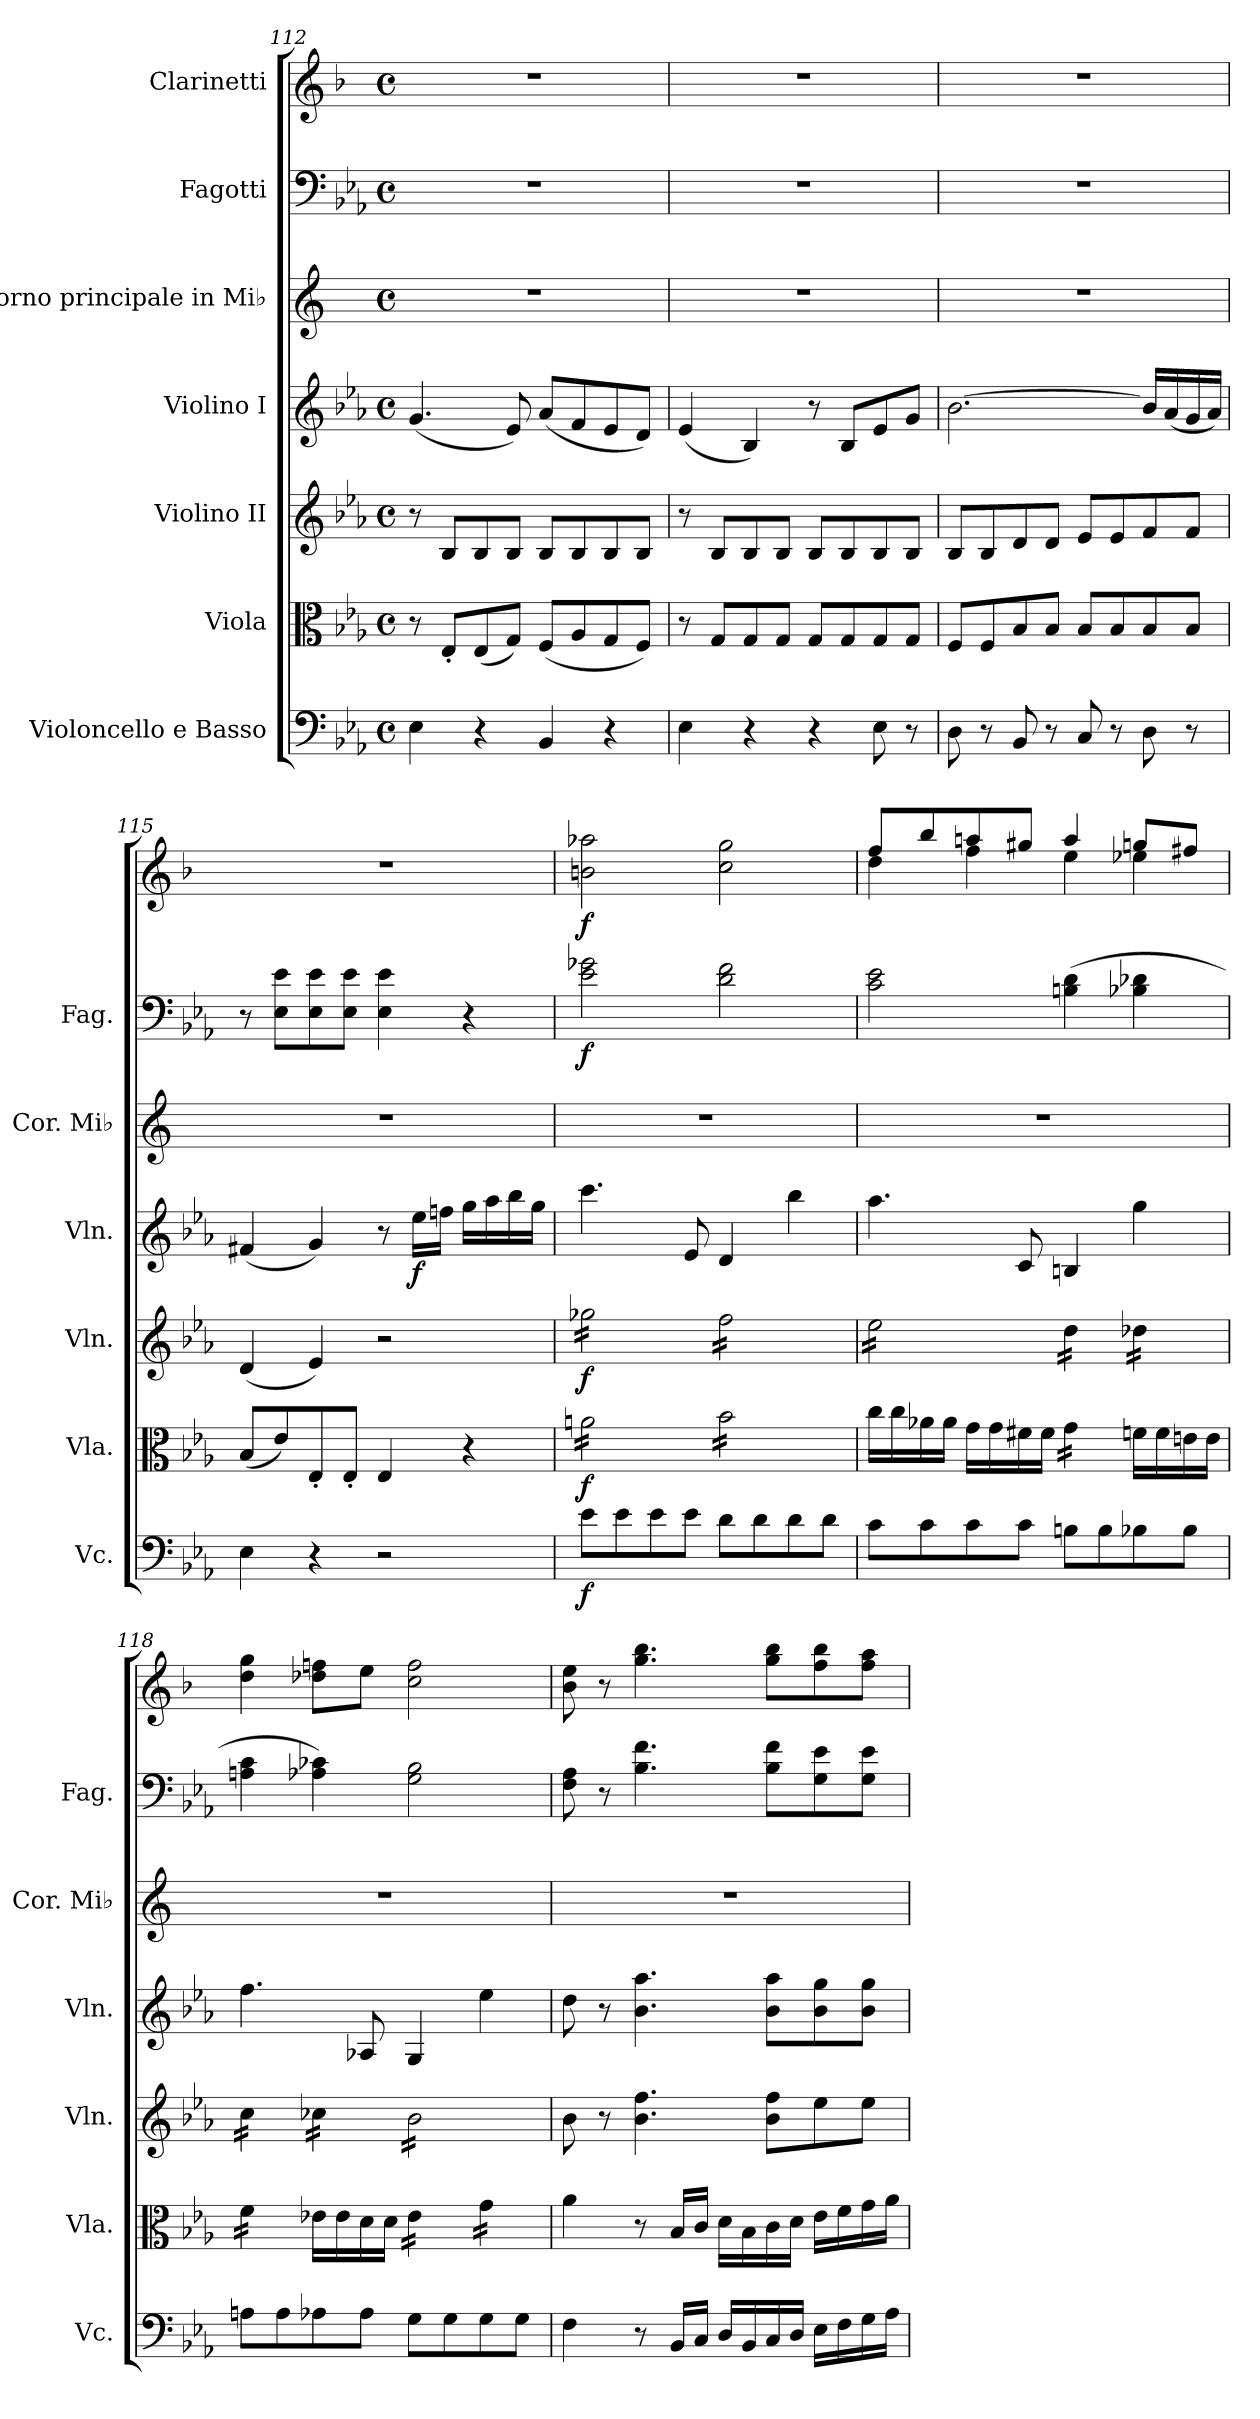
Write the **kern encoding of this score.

**kern	**dynam	**kern	**dynam	**kern	**dynam	**kern	**dynam	**kern	**kern	**dynam	**kern	**dynam
*part7	*part7	*part6	*part6	*part5	*part5	*part4	*part4	*part3	*part2	*part2	*part1	*part1
*staff7	*staff7	*staff6	*staff6	*staff5	*staff5	*staff4	*staff4	*staff3	*staff2	*staff2	*staff1	*staff1
*I"Violoncello e  Basso	*	*I"Viola	*	*I"Violino II	*	*I"Violino I	*	*I"Corno principale  in Mi♭	*I"Fagotti	*	*I"Clarinetti	*
*I'Vc.	*	*I'Vla.	*	*I'Vln.	*	*I'Vln.	*	*I'Cor. Mi♭	*I'Fag.	*	*	*
*clefF4	*	*clefC3	*	*clefG2	*	*clefG2	*	*clefG2	*clefF4	*	*clefG2	*
*	*	*	*	*	*	*	*	*ITrd5c9	*	*	*ITrd1c2	*
*k[b-e-a-]	*	*k[b-e-a-]	*	*k[b-e-a-]	*	*k[b-e-a-]	*	*k[b-e-a-]	*k[b-e-a-]	*	*k[b-e-a-]	*
*M4/4	*	*M4/4	*	*M4/4	*	*M4/4	*	*M4/4	*M4/4	*	*M4/4	*
*met(c)	*	*met(c)	*	*met(c)	*	*met(c)	*	*met(c)	*met(c)	*	*met(c)	*
=112	=112	=112	=112	=112	=112	=112	=112	=112	=112	=112	=112	=112
4E-\	.	8r	.	8r	.	(4.g/	.	1r	1r	.	1r	.
.	.	8E-'/L	.	8B-/L	.	.	.	.	.	.	.	.
4r	.	(8E-/	.	8B-/	.	.	.	.	.	.	.	.
.	.	8G/J)	.	8B-/J	.	8e-/)	.	.	.	.	.	.
4BB-/	.	(8F/L	.	8B-/L	.	(8a-/L	.	.	.	.	.	.
.	.	8A-/	.	8B-/	.	8f/	.	.	.	.	.	.
4r	.	8G/	.	8B-/	.	8e-/	.	.	.	.	.	.
.	.	8F/J)	.	8B-/J	.	8d/J)	.	.	.	.	.	.
=113	=113	=113	=113	=113	=113	=113	=113	=113	=113	=113	=113	=113
4E-\	.	8r	.	8r	.	(4e-/	.	1r	1r	.	1r	.
.	.	8G/L	.	8B-/L	.	.	.	.	.	.	.	.
4r	.	8G/	.	8B-/	.	4B-/)	.	.	.	.	.	.
.	.	8G/J	.	8B-/J	.	.	.	.	.	.	.	.
4r	.	8G/L	.	8B-/L	.	8r	.	.	.	.	.	.
.	.	8G/	.	8B-/	.	8B-/L	.	.	.	.	.	.
8E-\	.	8G/	.	8B-/	.	8e-/	.	.	.	.	.	.
8r	.	8G/J	.	8B-/J	.	8g/J	.	.	.	.	.	.
=114	=114	=114	=114	=114	=114	=114	=114	=114	=114	=114	=114	=114
8D\	.	8F/L	.	8B-/L	.	[2.b-\	.	1r	1r	.	1r	.
8r	.	8F/	.	8B-/	.	.	.	.	.	.	.	.
8BB-/	.	8B-/	.	8d/	.	.	.	.	.	.	.	.
8r	.	8B-/J	.	8d/J	.	.	.	.	.	.	.	.
8C/	.	8B-/L	.	8e-/L	.	.	.	.	.	.	.	.
8r	.	8B-/	.	8e-/	.	.	.	.	.	.	.	.
8D\	.	8B-/	.	8f/	.	16b-/LL]	.	.	.	.	.	.
.	.	.	.	.	.	(16a-/	.	.	.	.	.	.
8r	.	8B-/J	.	8f/J	.	16g/	.	.	.	.	.	.
.	.	.	.	.	.	16a-/JJ)	.	.	.	.	.	.
=115	=115	=115	=115	=115	=115	=115	=115	=115	=115	=115	=115	=115
4E-\	.	(8B-/L	.	(4d/	.	(4f#X/	.	1r	8r	.	1r	.
.	.	8e-/)	.	.	.	.	.	.	8E-\ 8e-\L	.	.	.
4r	.	8E-'/	.	4e-/)	.	4g/)	.	.	8E-\ 8e-\	.	.	.
.	.	8E-'/J	.	.	.	.	.	.	8E-\ 8e-\J	.	.	.
2r	.	4E-/	.	2r	.	8r	.	.	4E-\ 4e-\	.	.	.
!	!	!	!	!	!	!	!LO:DY:b	!	!	!	!	!
.	.	.	.	.	.	16ee-\LL	f	.	.	.	.	.
.	.	.	.	.	.	16ffn\JJ	.	.	.	.	.	.
.	.	4r	.	.	.	16gg\LL	.	.	4r	.	.	.
.	.	.	.	.	.	16aa-\	.	.	.	.	.	.
.	.	.	.	.	.	16bb-\	.	.	.	.	.	.
.	.	.	.	.	.	16gg\JJ	.	.	.	.	.	.
!!LO:LB:g=z
=116	=116	=116	=116	=116	=116	=116	=116	=116	=116	=116	=116	=116
!	!LO:DY:b	!	!LO:DY:b	!	!LO:DY:b	!	!	!	!	!LO:DY:b	!	!LO:DY:b
*	*	*tremolo	*	*	*	*	*	*	*	*	*	*
*	*	*	*	*tremolo	*	*	*	*	*	*	*	*
8e-\L	f	16an\LL	f	16gg-X\LL	f	4.ccc\	.	1r	2e-\ 2g-X\	f	2an\ 2gg-X\	f
.	.	16an\	.	16gg-X\	.	.	.	.	.	.	.	.
8e-\	.	16an\	.	16gg-X\	.	.	.	.	.	.	.	.
.	.	16an\	.	16gg-X\	.	.	.	.	.	.	.	.
8e-\	.	16an\	.	16gg-X\	.	.	.	.	.	.	.	.
.	.	16an\	.	16gg-X\	.	.	.	.	.	.	.	.
8e-\J	.	16an\	.	16gg-X\	.	8e-/	.	.	.	.	.	.
.	.	16an\JJ	.	16gg-X\JJ	.	.	.	.	.	.	.	.
8d\L	.	16b-\LL	.	16ff\LL	.	4d/	.	.	2d\ 2f\	.	2b-\ 2ff\	.
.	.	16b-\	.	16ff\	.	.	.	.	.	.	.	.
8d\	.	16b-\	.	16ff\	.	.	.	.	.	.	.	.
.	.	16b-\	.	16ff\	.	.	.	.	.	.	.	.
8d\	.	16b-\	.	16ff\	.	4bb-\	.	.	.	.	.	.
.	.	16b-\	.	16ff\	.	.	.	.	.	.	.	.
8d\J	.	16b-\	.	16ff\	.	.	.	.	.	.	.	.
.	.	16b-\JJ	.	16ff\JJ	.	.	.	.	.	.	.	.
*	*	*Xtremolo	*	*	*	*	*	*	*	*	*	*
=117	=117	=117	=117	=117	=117	=117	=117	=117	=117	=117	=117	=117
*	*	*	*	*	*	*	*	*	*	*	*^	*
8c\L	.	16cc\LL	.	16ee-\LL	.	4.aa-\	.	1r	2c\ 2e-\	.	8ee-/L	4cc\	.
.	.	16cc\	.	16ee-\	.	.	.	.	.	.	.	.	.
8c\	.	16a-X\	.	16ee-\	.	.	.	.	.	.	8aa-/	.	.
.	.	16a-\JJ	.	16ee-\	.	.	.	.	.	.	.	.	.
8c\	.	16g\LL	.	16ee-\	.	.	.	.	.	.	8ggn/	4ee-\	.
.	.	16g\	.	16ee-\	.	.	.	.	.	.	.	.	.
8c\J	.	16f#X\	.	16ee-\	.	8c/	.	.	.	.	8ff#X/J	.	.
.	.	16f#\JJ	.	16ee-\JJ	.	.	.	.	.	.	.	.	.
*	*	*tremolo	*	*	*	*	*	*	*	*	*	*	*
8Bn\L	.	16g\LL	.	16dd\LL	.	4Bn/	.	.	(4Bn\ 4d\	.	4gg/	4dd\	.
.	.	16g\	.	16dd\	.	.	.	.	.	.	.	.	.
8B\	.	16g\	.	16dd\	.	.	.	.	.	.	.	.	.
.	.	16g\JJ	.	16dd\JJ	.	.	.	.	.	.	.	.	.
*	*	*Xtremolo	*	*	*	*	*	*	*	*	*	*	*
8B-X\	.	16fn\LL	.	16dd-X\LL	.	4gg\	.	.	4B-X\ 4d-X\	.	8ffn/L	4dd-X\	.
.	.	16f\	.	16dd-X\	.	.	.	.	.	.	.	.	.
8B-\J	.	16en\	.	16dd-X\	.	.	.	.	.	.	8een/J	.	.
.	.	16e\JJ	.	16dd-X\JJ	.	.	.	.	.	.	.	.	.
*	*	*	*	*	*	*	*	*	*	*	*v	*v	*
=118	=118	=118	=118	=118	=118	=118	=118	=118	=118	=118	=118	=118
*	*	*tremolo	*	*	*	*	*	*	*	*	*	*
8An\L	.	16f\LL	.	16cc\LL	.	4.ff\	.	1r	4An\ 4c\	.	4cc\ 4ff\	.
.	.	16f\	.	16cc\	.	.	.	.	.	.	.	.
8A\	.	16f\	.	16cc\	.	.	.	.	.	.	.	.
.	.	16f\JJ	.	16cc\JJ	.	.	.	.	.	.	.	.
*	*	*Xtremolo	*	*	*	*	*	*	*	*	*	*
8A-X\	.	16e-X\LL	.	16cc-X\LL	.	.	.	.	4A-X\ 4c-X\)	.	8cc-X\ 8ee-X\L	.
.	.	16e-\	.	16cc-X\	.	.	.	.	.	.	.	.
8A-\J	.	16d\	.	16cc-X\	.	8A-X/	.	.	.	.	8dd\J	.
.	.	16d\JJ	.	16cc-X\JJ	.	.	.	.	.	.	.	.
*	*	*tremolo	*	*	*	*	*	*	*	*	*	*
8G\L	.	16e-\LL	.	16b-\LL	.	4G/	.	.	2G\ 2B-\	.	2b-\ 2ee-\	.
.	.	16e-\	.	16b-\	.	.	.	.	.	.	.	.
8G\	.	16e-\	.	16b-\	.	.	.	.	.	.	.	.
.	.	16e-\JJ	.	16b-\	.	.	.	.	.	.	.	.
8G\	.	16g\LL	.	16b-\	.	4ee-\	.	.	.	.	.	.
.	.	16g\	.	16b-\	.	.	.	.	.	.	.	.
8G\J	.	16g\	.	16b-\	.	.	.	.	.	.	.	.
.	.	16g\JJ	.	16b-\JJ	.	.	.	.	.	.	.	.
*	*	*	*	*Xtremolo	*	*	*	*	*	*	*	*
*	*	*Xtremolo	*	*	*	*	*	*	*	*	*	*
=119	=119	=119	=119	=119	=119	=119	=119	=119	=119	=119	=119	=119
4F\	.	4a-\	.	8b-\	.	8dd\	.	1r	8F\ 8A-\	.	8a-\ 8dd\	.
.	.	.	.	8r	.	8r	.	.	8r	.	8r	.
8r	.	8r	.	4.b-\ 4.ff\	.	4.b-\ 4.aa-\	.	.	4.B-\ 4.f\	.	4.ff\ 4.aa-\	.
16BB-/LL	.	16B-/LL	.	.	.	.	.	.	.	.	.	.
16C/JJ	.	16c/JJ	.	.	.	.	.	.	.	.	.	.
16D/LL	.	16d\LL	.	.	.	.	.	.	.	.	.	.
16BB-/	.	16B-\	.	.	.	.	.	.	.	.	.	.
16C/	.	16c\	.	8b-\ 8ff\L	.	8b-\ 8aa-\L	.	.	8B-\ 8f\L	.	8ff\ 8aa-\L	.
16D/JJ	.	16d\JJ	.	.	.	.	.	.	.	.	.	.
16E-\LL	.	16e-\LL	.	8ee-\	.	8b-\ 8gg\	.	.	8G\ 8e-\	.	8ee-\ 8aa-\	.
16F\	.	16f\	.	.	.	.	.	.	.	.	.	.
16G\	.	16g\	.	8ee-\J	.	8b-\ 8gg\J	.	.	8G\ 8e-\J	.	8ee-\ 8gg\J	.
16A-\JJ	.	16a-\JJ	.	.	.	.	.	.	.	.	.	.
=	=	=	=	=	=	=	=	=	=	=	=	=
*-	*-	*-	*-	*-	*-	*-	*-	*-	*-	*-	*-	*-
